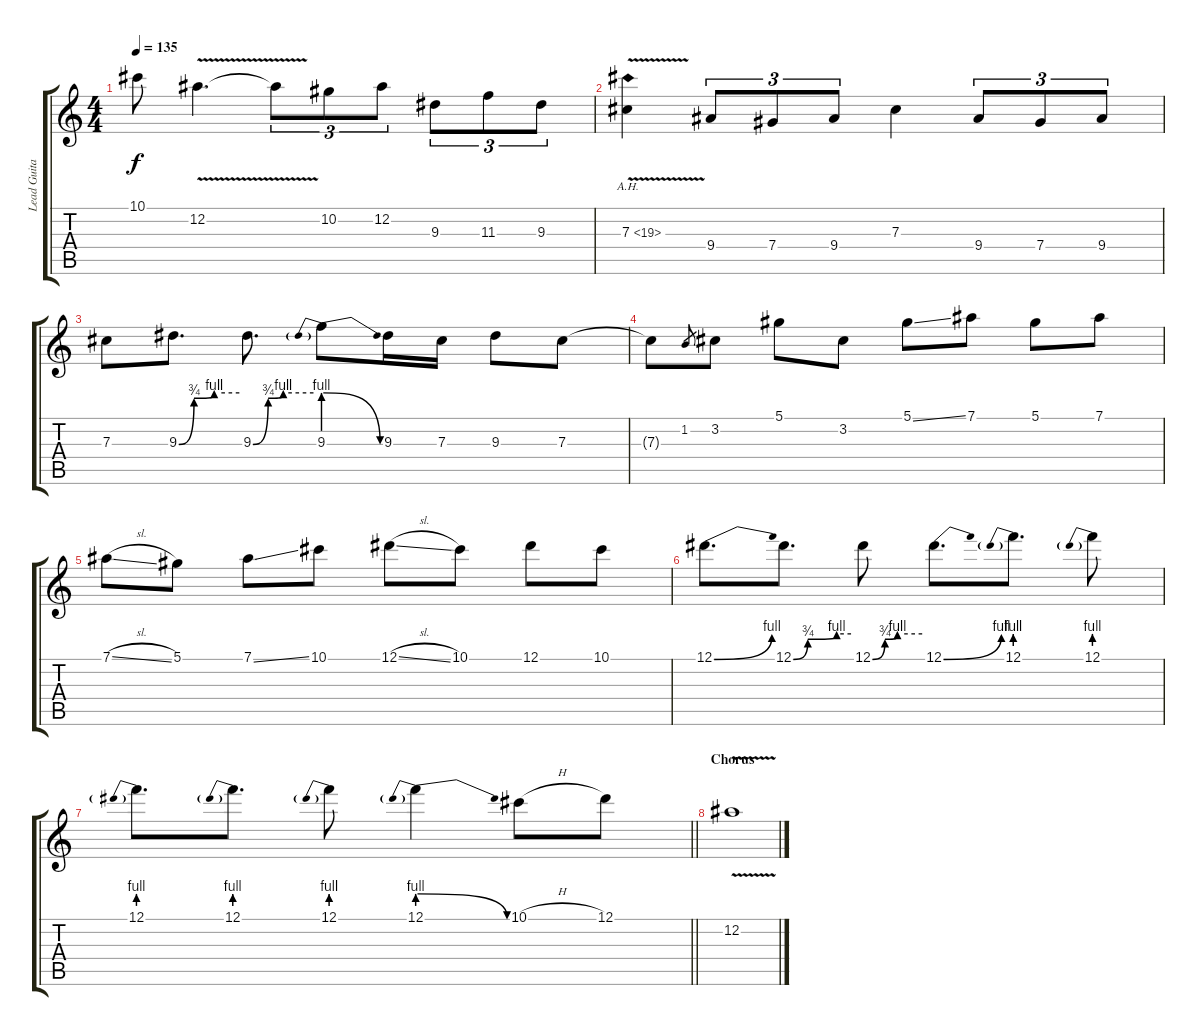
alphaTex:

\track ("Lead Guitar" "Lead Guita") {instrument overdrivenguitar}
\staff {score tabs}
\tuning (Eb4 Bb3 Gb3 Db3 Ab2 Eb2) {hide}
\ts (4 4)
\tempo 135
\clef g2
\ks c
10.1.8{dy f} 12.2{v}.4{d} 12.2{t}.8{tu (3 2)} 10.2.8{tu (3 2)} 12.2.8{tu (3 2)} 9.3.8{tu (3 2)} 11.3.8{tu (3 2)} 9.3.8{tu (3 2)} |
7.3{ah 12 v}.4 9.4.8{tu (3 2)} 7.4.8{tu (3 2)} 9.4.8{tu (3 2)} 7.3.4 9.4.8{tu (3 2)} 7.4.8{tu (3 2)} 9.4.8{tu (3 2)} |
7.3.8 9.3{be (custom 0 0 15 3 35 4 60 4)}.8{d} 9.3{be (custom 0 0 15 3 30 4 60 4)}.8{d} 9.3{be (prebendrelease 0 4 60 0)}.8 9.3.16 7.3.16 9.3.8 7.3.8 |
7.3{t}.8 1.2.8{gr} 3.2.8 5.1.8 3.2.8 5.1{ss}.8 7.1.8 5.1.8 7.1.8 |
7.1{sl}.8 5.1.8 7.1{ss}.8 10.1.8 12.1{sl}.8 10.1.8 12.1.8 10.1.8 |
12.1{be (bend 0 0 60 4)}.8{d} 12.1{be (custom 0 0 15 3 45 4 60 4)}.8{d} 12.1{be (custom 0 0 15 3 30 4 60 4)}.8 12.1{be (bend 0 0 60 4)}.8{d} 12.1{be (prebend 0 4 60 4)}.8{d} 12.1{be (prebend 0 4 60 4)}.8 |
\barLineRight lightlight
12.1{be (prebend 0 4 60 4)}.8{d} 12.1{be (prebend 0 4 60 4)}.8{d} 12.1{be (prebend 0 4 60 4)}.8 12.1{be (prebendrelease 0 4 60 0)}.4 10.1{h}.8 12.1.8 |
\section ("" "Chorus")
12.2{v}.1
